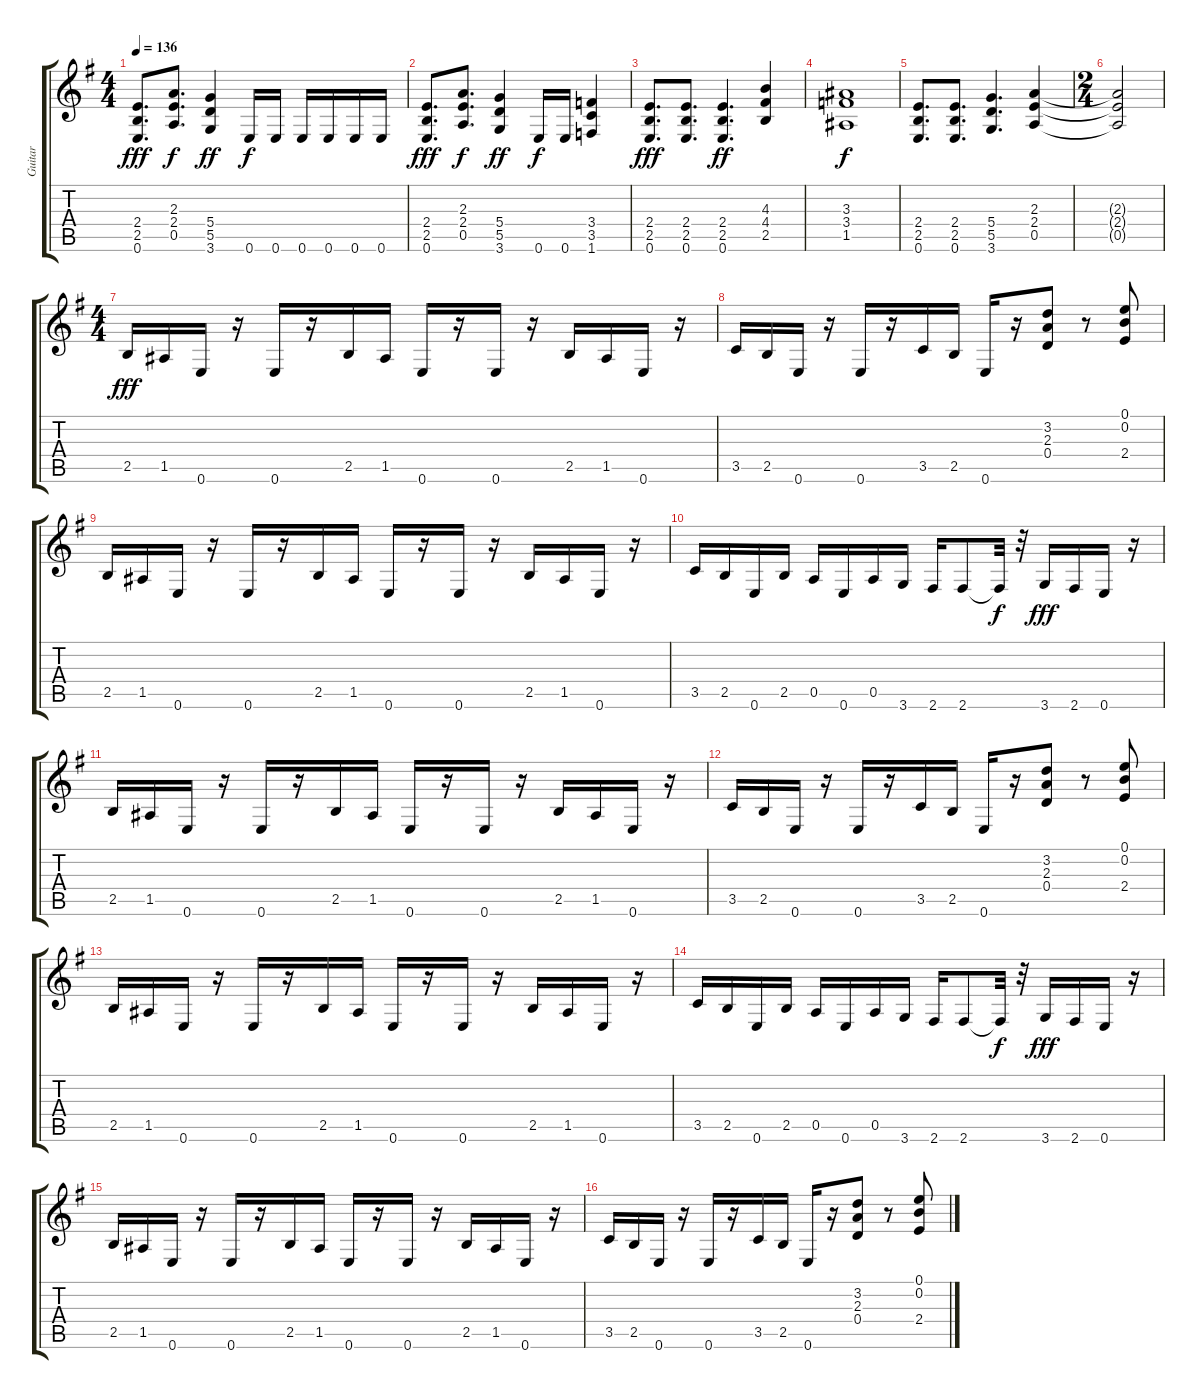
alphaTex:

\track ("Guitar" "Guitar") {instrument distortionguitar}
\staff {score tabs}
\tuning (E4 B3 G3 D3 A2 E2) {hide}
\ts (4 4)
\tempo 136
\clef g2
\ks eminor
(2.4 2.5 0.6).8{d dy fff} (2.3 2.4 0.5).8{d dy f} (5.4 5.5 3.6).4{dy ff} 0.6.16{dy f} 0.6.16 0.6.16 0.6.16 0.6.16 0.6.16 |
(2.4 2.5 0.6).8{d dy fff} (2.3 2.4 0.5).8{d dy f} (5.4 5.5 3.6).4{dy ff} 0.6.16{dy f} 0.6.16 (3.4 3.5 1.6).4 |
(2.4 2.5 0.6).8{d dy fff} (2.4 2.5 0.6).8{d} (2.4 2.5 0.6).4{d dy ff} (4.3 4.4 2.5).4 |
(3.3 3.4 1.5).1{dy f} |
(2.4 2.5 0.6).8{d} (2.4 2.5 0.6).8{d} (5.4 5.5 3.6).4{d} (2.3 2.4 0.5).4 |
\ts (2 4)
(2.3{t} 2.4{t} 0.5{t}).2 |
\ts (4 4)
2.5.16{dy fff} 1.5.16 0.6.16 r.16 0.6.16 r.16 2.5.16 1.5.16 0.6.16 r.16 0.6.16 r.16 2.5.16 1.5.16 0.6.16 r.16 |
3.5.16 2.5.16 0.6.16 r.16 0.6.16 r.16 3.5.16 2.5.16 0.6.16 r.16 (3.2 2.3 0.4).8 r.8 (0.1 0.2 2.4).8 |
2.5.16 1.5.16 0.6.16 r.16 0.6.16 r.16 2.5.16 1.5.16 0.6.16 r.16 0.6.16 r.16 2.5.16 1.5.16 0.6.16 r.16 |
3.5.16 2.5.16 0.6.16 2.5.16 0.5.16 0.6.16 0.5.16 3.6.16 2.6.16 2.6.8 2.6{t}.32{dy f} r.32 3.6.16{dy fff} 2.6.16 0.6.16 r.16 |
2.5.16 1.5.16 0.6.16 r.16 0.6.16 r.16 2.5.16 1.5.16 0.6.16 r.16 0.6.16 r.16 2.5.16 1.5.16 0.6.16 r.16 |
3.5.16 2.5.16 0.6.16 r.16 0.6.16 r.16 3.5.16 2.5.16 0.6.16 r.16 (3.2 2.3 0.4).8 r.8 (0.1 0.2 2.4).8 |
2.5.16 1.5.16 0.6.16 r.16 0.6.16 r.16 2.5.16 1.5.16 0.6.16 r.16 0.6.16 r.16 2.5.16 1.5.16 0.6.16 r.16 |
3.5.16 2.5.16 0.6.16 2.5.16 0.5.16 0.6.16 0.5.16 3.6.16 2.6.16 2.6.8 2.6{t}.32{dy f} r.32 3.6.16{dy fff} 2.6.16 0.6.16 r.16 |
2.5.16 1.5.16 0.6.16 r.16 0.6.16 r.16 2.5.16 1.5.16 0.6.16 r.16 0.6.16 r.16 2.5.16 1.5.16 0.6.16 r.16 |
3.5.16 2.5.16 0.6.16 r.16 0.6.16 r.16 3.5.16 2.5.16 0.6.16 r.16 (3.2 2.3 0.4).8 r.8 (0.1 0.2 2.4).8
